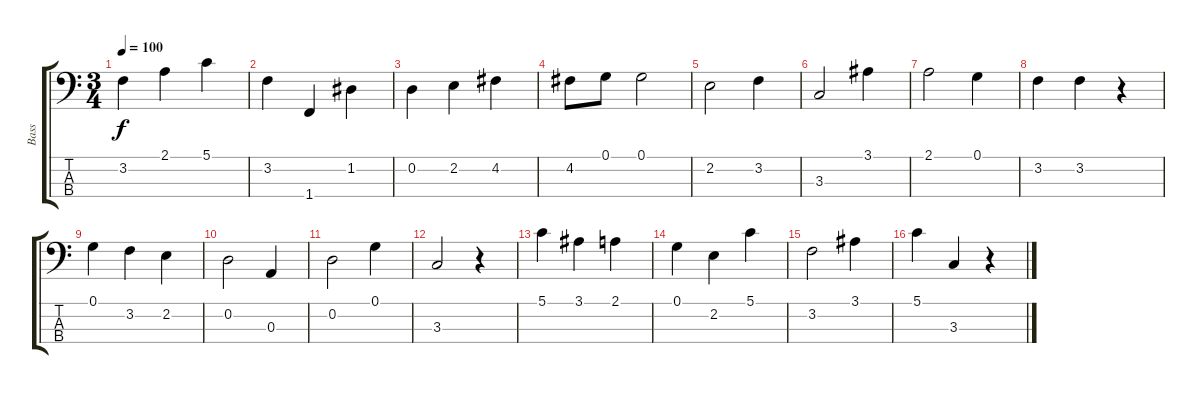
\track ("Bass" "Bass") {instrument electricbassfinger}
\staff {score tabs}
\tuning (G2 D2 A1 E1) {hide}
\ts (3 4)
\tempo 100
\clef f4
\ks c
3.2.4{dy f instrument electricbassfinger} 2.1.4 5.1.4 |
3.2.4 1.4.4 1.2.4 |
0.2.4 2.2.4 4.2.4 |
4.2.8 0.1.8 0.1.2 |
2.2.2 3.2.4 |
3.3.2 3.1.4 |
2.1.2 0.1.4 |
3.2.4 3.2.4 r.4 |
0.1.4 3.2.4 2.2.4 |
0.2.2 0.3.4 |
0.2.2 0.1.4 |
3.3.2 r.4 |
5.1.4 3.1.4 2.1.4 |
0.1.4 2.2.4 5.1.4 |
3.2.2 3.1.4 |
5.1.4 3.3.4 r.4
